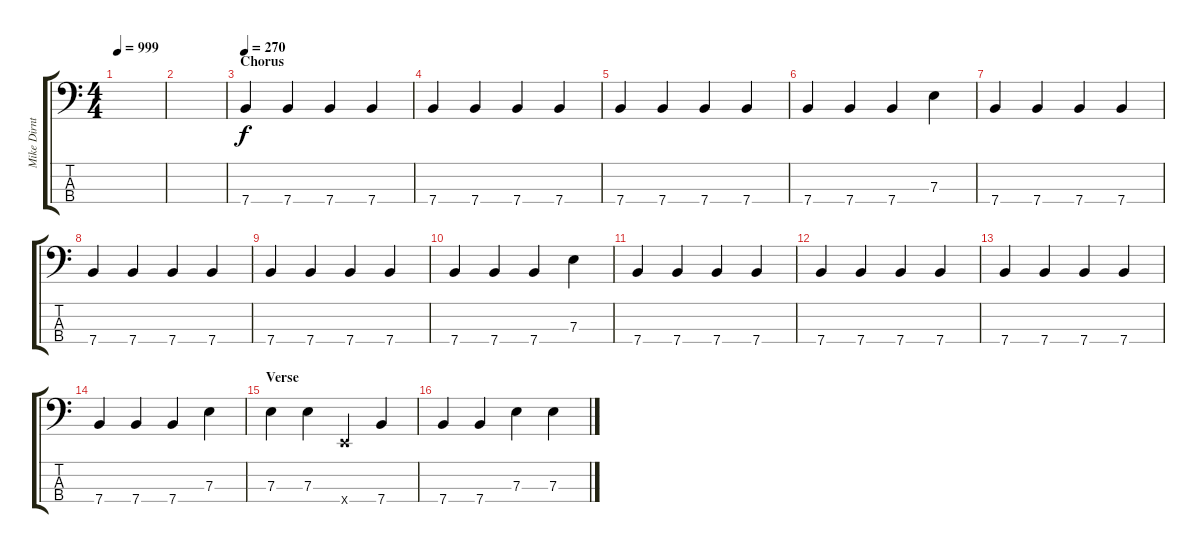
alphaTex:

\track ("Mike Dirnt" "Mike Dirnt") {instrument electricbasspick}
\staff {score tabs}
\tuning (G2 D2 A1 E1) {hide}
\ts (4 4)
\tempo 999
\clef f4
\ks c
|
|
\section ("" "Chorus")
\tempo 270
7.4.4 7.4.4 7.4.4 7.4.4 |
7.4.4 7.4.4 7.4.4 7.4.4 |
7.4.4 7.4.4 7.4.4 7.4.4 |
7.4.4 7.4.4 7.4.4 7.3.4 |
7.4.4 7.4.4 7.4.4 7.4.4 |
7.4.4 7.4.4 7.4.4 7.4.4 |
7.4.4 7.4.4 7.4.4 7.4.4 |
7.4.4 7.4.4 7.4.4 7.3.4 |
7.4.4 7.4.4 7.4.4 7.4.4 |
7.4.4 7.4.4 7.4.4 7.4.4 |
7.4.4 7.4.4 7.4.4 7.4.4 |
7.4.4 7.4.4 7.4.4 7.3.4 |
\section ("" "Verse")
7.3.4 7.3.4 0.4{x}.4 7.4.4 |
7.4.4 7.4.4 7.3.4 7.3.4
